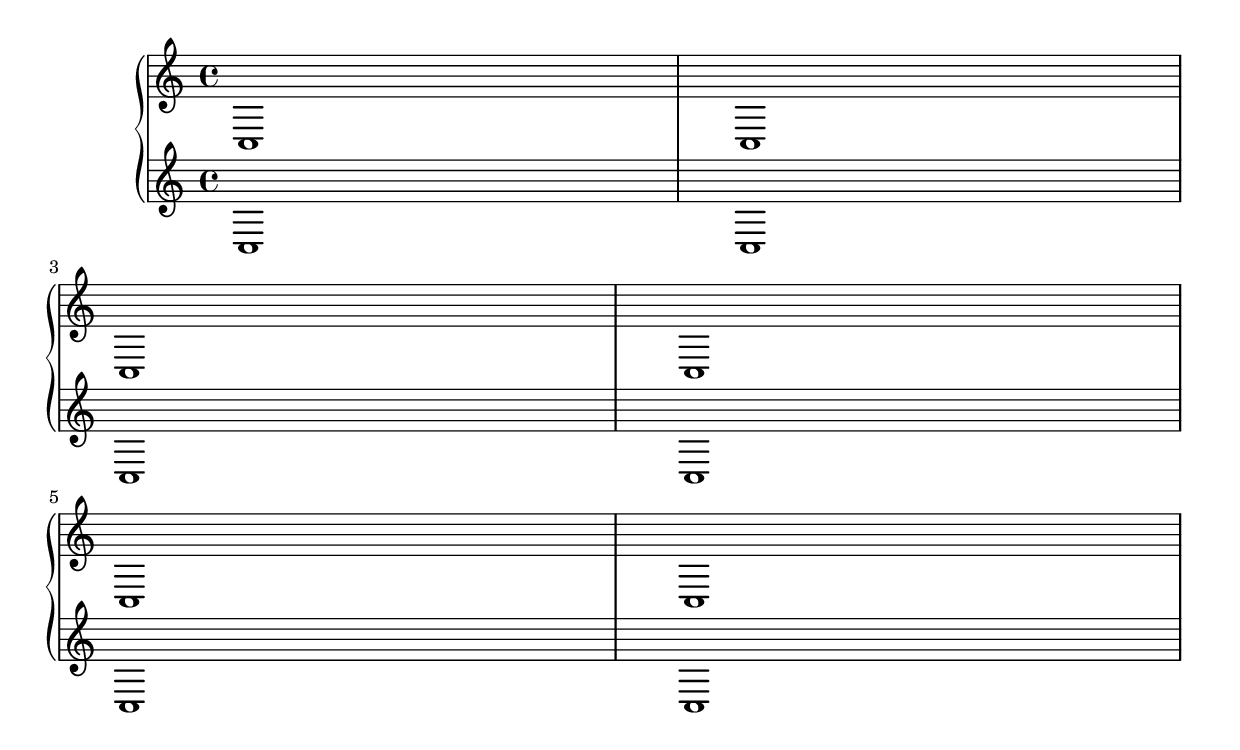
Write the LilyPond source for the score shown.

\version "2.11.51"

\header {

  texidoc = "System separators may be defined as markups in the
@code{systemSeparator} field of the paper block.  They are centered
between the boundary staves of each system."

}

\paper {
  systemSeparatorMarkup = \slashSeparator

}
foobar = \relative { c1 c \break c c  \break c c }
\book
{
  \score {
     \new GrandStaff <<
       \new Staff \foobar 
       \new Staff \foobar 
     >>
  }
}
